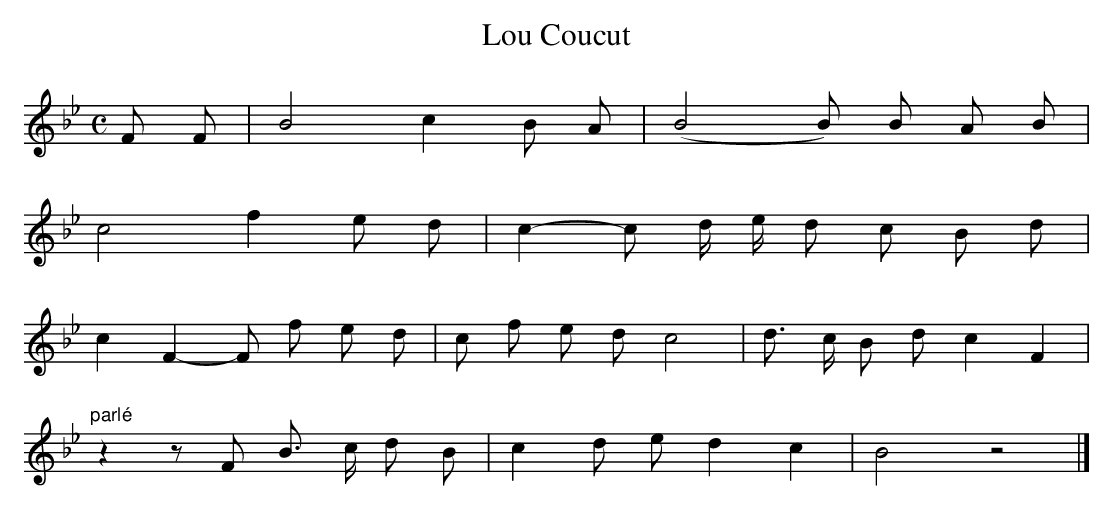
X:1
T:Lou Coucut
M:C
L:1/8
K:Bb
F F | B4 c2 B A | (B4 B) B A B |
c4 f2 e d | c2 - c d/ e/ d c B d |
c2 F2 - F f e d | c f e d c4 | d > c B d c2 F2 |
"parlé" z2 z F B > c d B | c2 d e d2 c2 | B4 z4 |]
